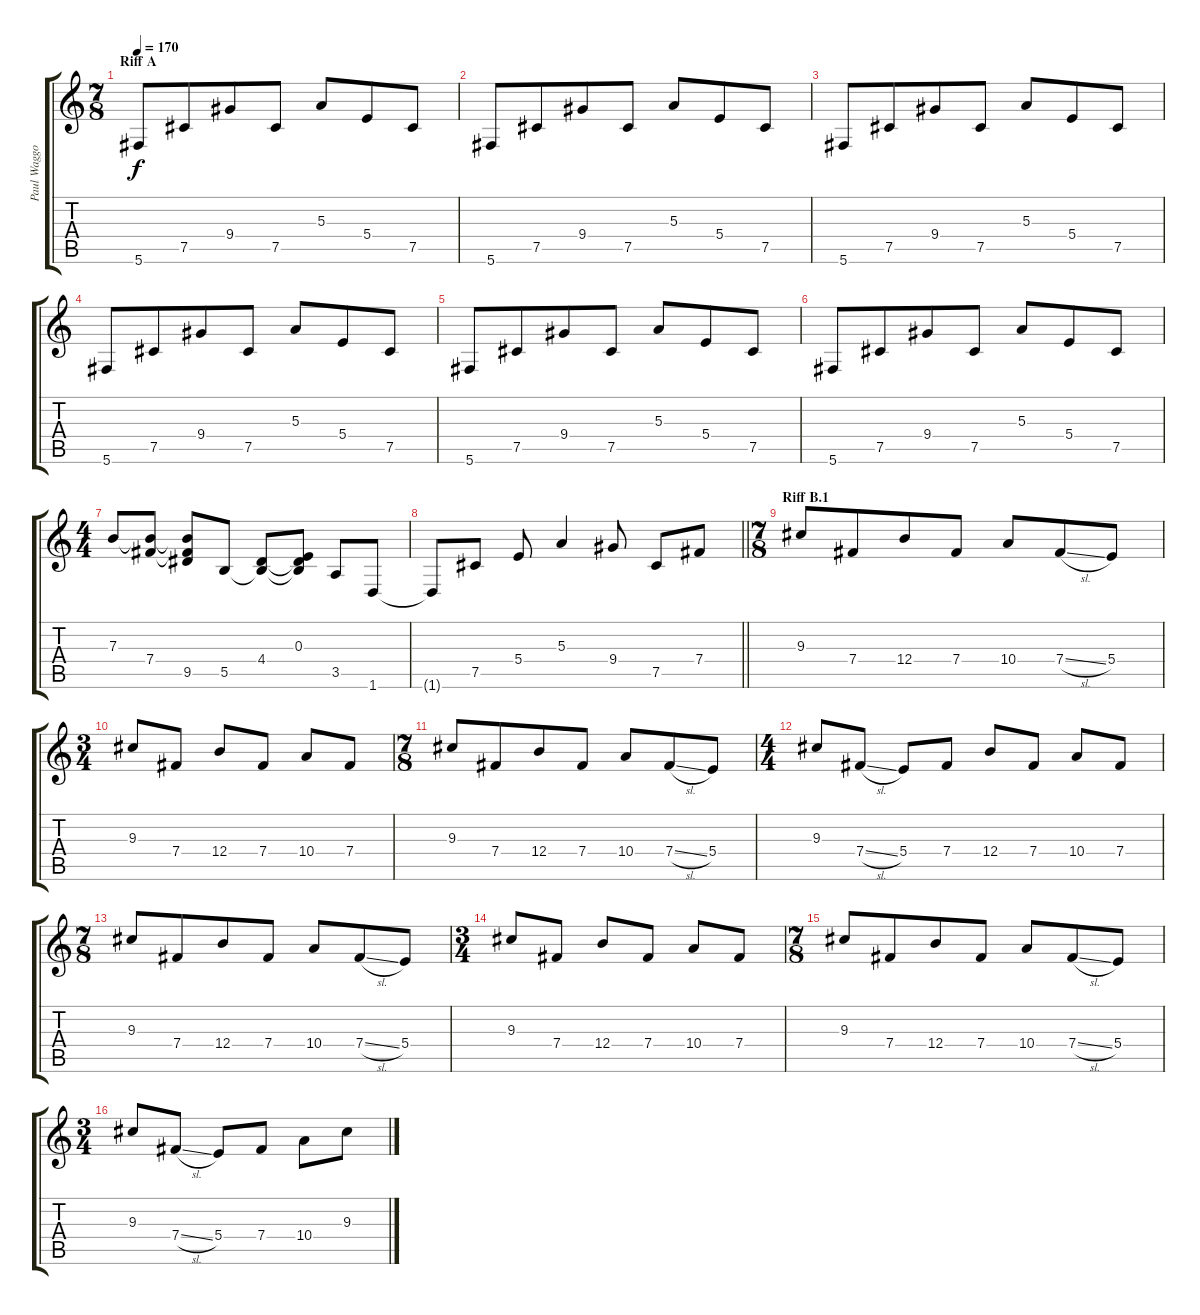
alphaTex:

\track ("Paul Waggoner" "Paul Waggo") {instrument distortionguitar}
\staff {score tabs}
\tuning (Db4 Ab3 E3 B2 Gb2 Db2) {hide}
\ts (7 8)
\section ("" "Riff A")
\tempo 170
\clef g2
\ks c
5.6.8{dy f} 7.5.8 9.4.8 7.5.8 5.3.8 5.4.8 7.5.8 |
5.6.8 7.5.8 9.4.8 7.5.8 5.3.8 5.4.8 7.5.8 |
5.6.8 7.5.8 9.4.8 7.5.8 5.3.8 5.4.8 7.5.8 |
5.6.8 7.5.8 9.4.8 7.5.8 5.3.8 5.4.8 7.5.8 |
5.6.8 7.5.8 9.4.8 7.5.8 5.3.8 5.4.8 7.5.8 |
5.6.8 7.5.8 9.4.8 7.5.8 5.3.8 5.4.8 7.5.8 |
\ts (4 4)
7.3.8 (7.3{t} 7.4).8 (7.3{t} 7.4{t} 9.5).8 5.5.8 (4.4 5.5{t}).8 (0.3 4.4{t} 5.5{t}).8 3.5.8 1.6.8 |
\barLineRight lightlight
1.6{t}.8 7.5.8 5.4.8 5.3.4 9.4.8 7.5.8 7.4.8 |
\ts (7 8)
\section ("" "Riff B.1")
9.3.8 7.4.8 12.4.8 7.4.8 10.4.8 7.4{sl}.8 5.4.8 |
\ts (3 4)
9.3.8 7.4.8 12.4.8 7.4.8 10.4.8 7.4.8 |
\ts (7 8)
9.3.8 7.4.8 12.4.8 7.4.8 10.4.8 7.4{sl}.8 5.4.8 |
\ts (4 4)
9.3.8 7.4{sl}.8 5.4.8 7.4.8 12.4.8 7.4.8 10.4.8 7.4.8 |
\ts (7 8)
9.3.8 7.4.8 12.4.8 7.4.8 10.4.8 7.4{sl}.8 5.4.8 |
\ts (3 4)
9.3.8 7.4.8 12.4.8 7.4.8 10.4.8 7.4.8 |
\ts (7 8)
9.3.8 7.4.8 12.4.8 7.4.8 10.4.8 7.4{sl}.8 5.4.8 |
\ts (3 4)
9.3.8 7.4{sl}.8 5.4.8 7.4.8 10.4.8 9.3.8
